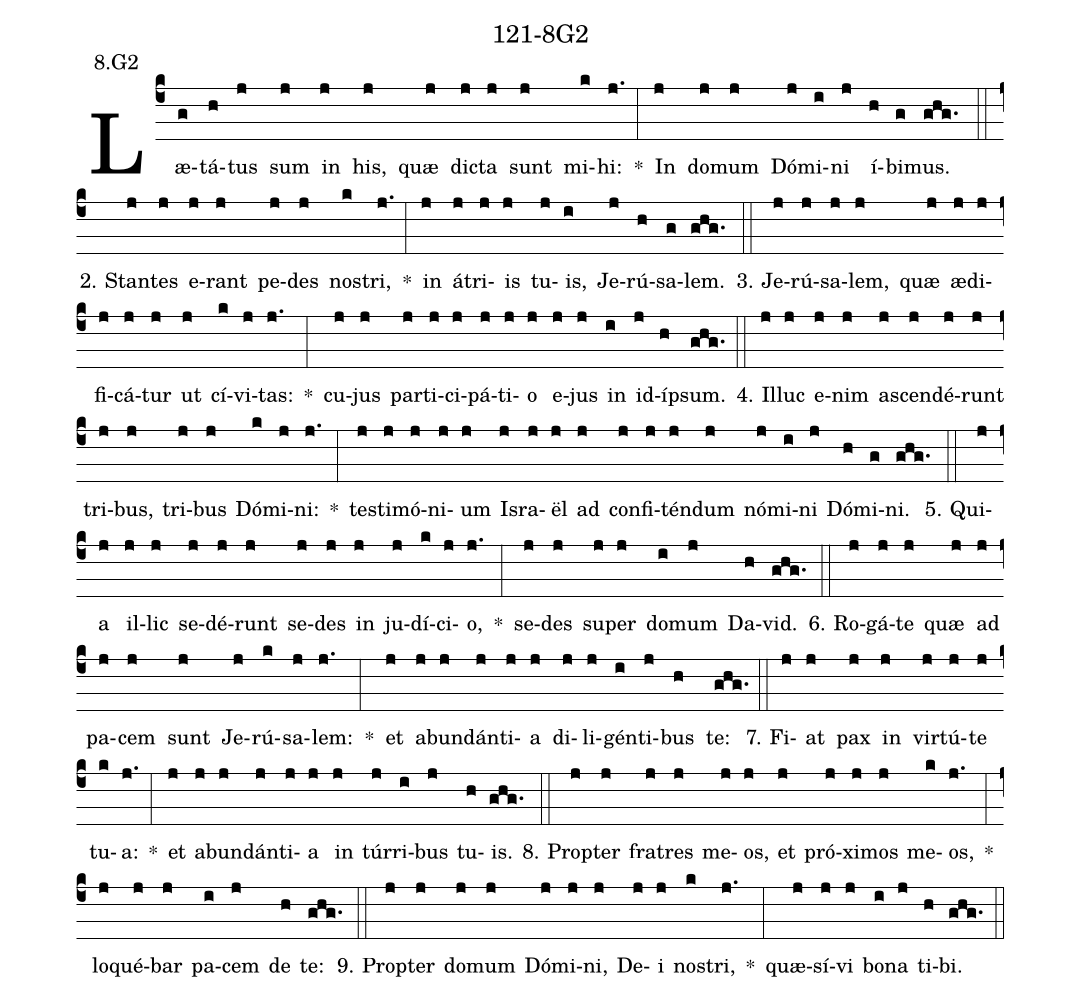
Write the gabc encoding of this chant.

name: 121-8G2;
annotation: 8.G2;
%%
(c4)Læ(g)tá(h)tus(j) sum(j) in(j) his,(j) quæ(j) dic(j)ta(j) sunt(j) mi(k)hi:(j.) *(:) In(j) do(j)mum(j) Dó(j)mi(i)ni(j) í(h)bi(g)mus.(ghg.) (::)
2. Stan(j)tes(j) e(j)rant(j) pe(j)des(j) nos(k)tri,(j.) *(:) in(j) á(j)tri(j)is(j) tu(j)is,(i) Je(j)rú(h)sa(g)lem.(ghg.) (::)
3. Je(j)rú(j)sa(j)lem,(j) quæ(j) æ(j)di(j)fi(j)cá(j)tur(j) ut(j) cí(k)vi(j)tas:(j.) *(:) cu(j)jus(j) par(j)ti(j)ci(j)pá(j)ti(j)o(j) e(j)jus(j) in(i) id(j)íp(h)sum.(ghg.) (::)
4. Il(j)luc(j) e(j)nim(j) a(j)scen(j)dé(j)runt(j) tri(j)bus,(j) tri(j)bus(j) Dó(k)mi(j)ni:(j.) *(:) tes(j)ti(j)mó(j)ni(j)um(j) Is(j)ra(j)ël(j) ad(j) con(j)fi(j)tén(j)dum(j) nó(j)mi(i)ni(j) Dó(h)mi(g)ni.(ghg.) (::)
5. Qui(j)a(j) il(j)lic(j) se(j)dé(j)runt(j) se(j)des(j) in(j) ju(j)dí(k)ci(j)o,(j.) *(:) se(j)des(j) su(j)per(j) do(i)mum(j) Da(h)vid.(ghg.) (::)
6. Ro(j)gá(j)te(j) quæ(j) ad(j) pa(j)cem(j) sunt(j) Je(j)rú(k)sa(j)lem:(j.) *(:) et(j) ab(j)un(j)dán(j)ti(j)a(j) di(j)li(j)gén(i)ti(j)bus(h) te:(ghg.) (::)
7. Fi(j)at(j) pax(j) in(j) vir(j)tú(j)te(j) tu(k)a:(j.) *(:) et(j) ab(j)un(j)dán(j)ti(j)a(j) in(j) túr(j)ri(i)bus(j) tu(h)is.(ghg.) (::)
8. Prop(j)ter(j) fra(j)tres(j) me(j)os,(j) et(j) pró(j)xi(j)mos(j) me(k)os,(j.) *(:) lo(j)qué(j)bar(j) pa(i)cem(j) de(h) te:(ghg.) (::)
9. Prop(j)ter(j) do(j)mum(j) Dó(j)mi(j)ni,(j) De(j)i(j) nos(k)tri,(j.) *(:) quæ(j)sí(j)vi(j) bo(i)na(j) ti(h)bi.(ghg.) (::)
